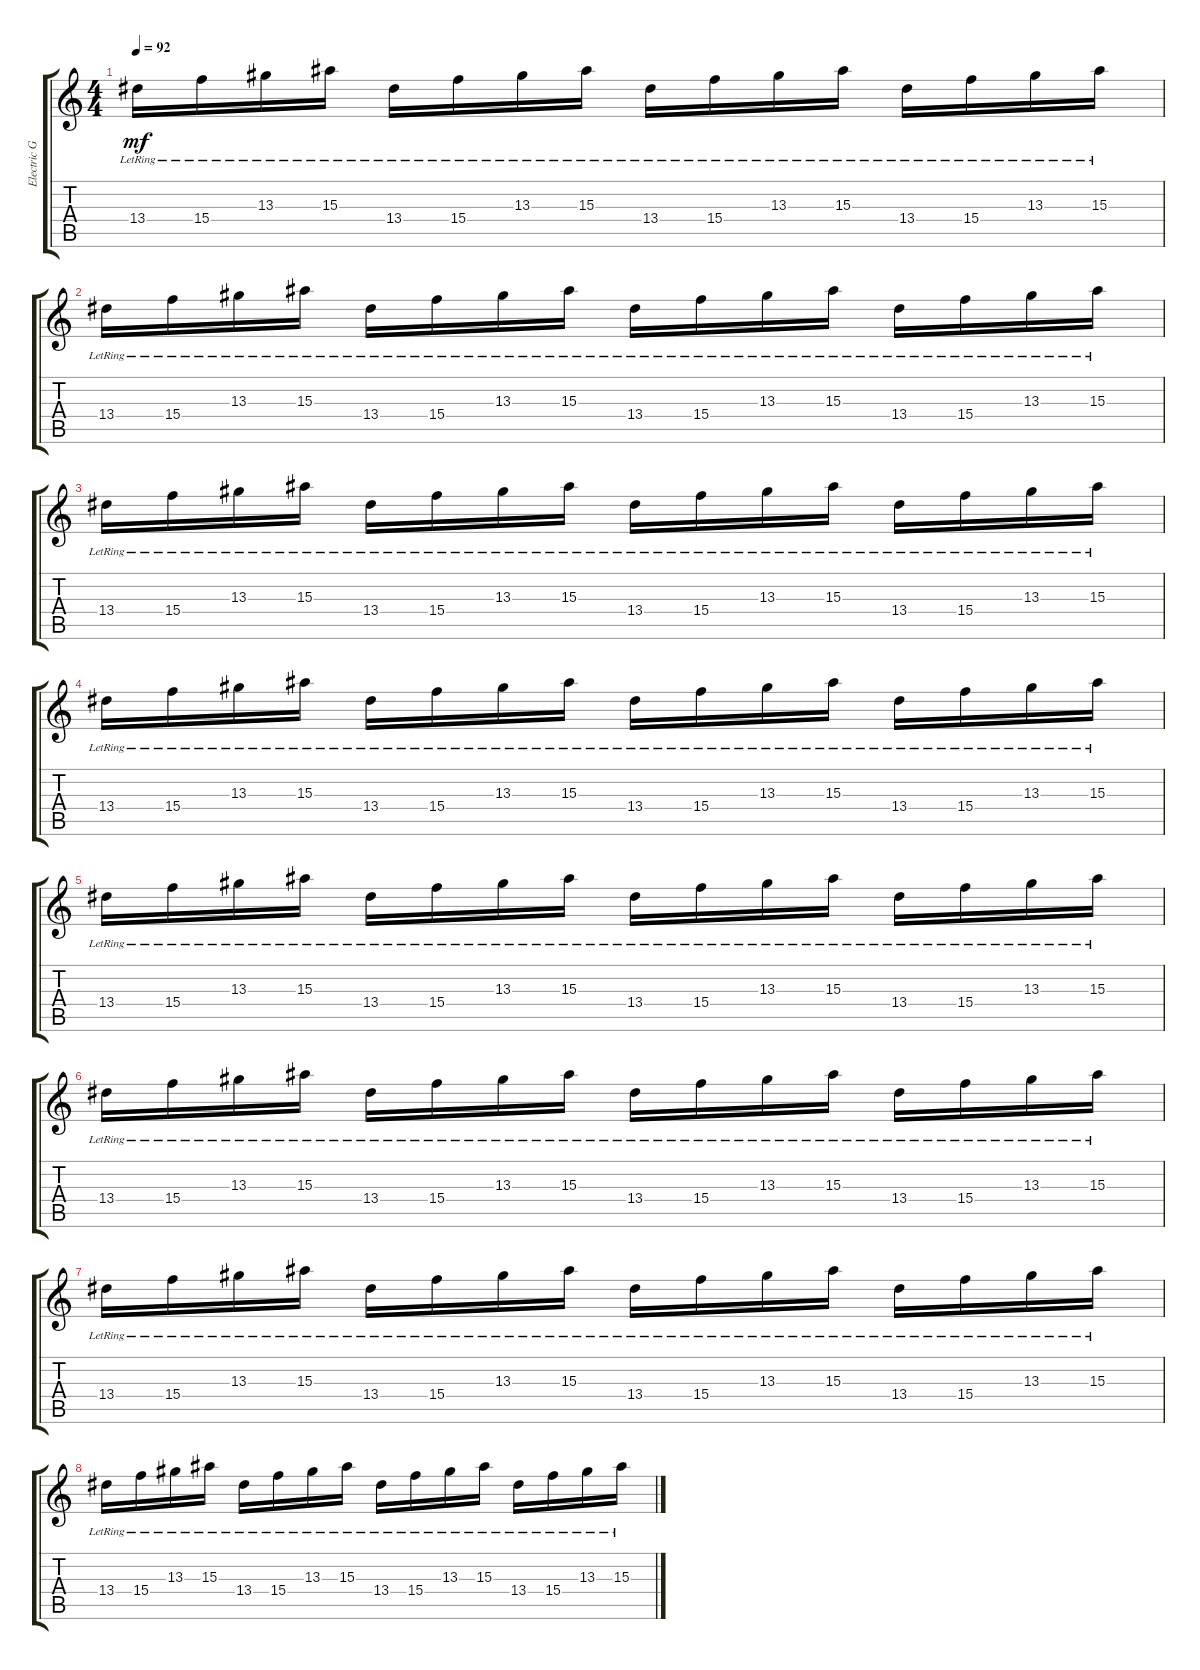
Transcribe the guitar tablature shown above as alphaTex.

\track ("Electric Guitar" "Electric G") {instrument electricguitarclean}
\staff {score tabs}
\tuning (E4 B3 G3 D3 A2 E2) {hide}
\ts (4 4)
\tempo 92
\clef g2
\ks c
13.4{lr}.16{dy mf} 15.4{lr}.16 13.3{lr}.16 15.3{lr}.16 13.4{lr}.16 15.4{lr}.16 13.3{lr}.16 15.3{lr}.16 13.4{lr}.16 15.4{lr}.16 13.3{lr}.16 15.3{lr}.16 13.4{lr}.16 15.4{lr}.16 13.3{lr}.16 15.3{lr}.16 |
13.4{lr}.16 15.4{lr}.16 13.3{lr}.16 15.3{lr}.16 13.4{lr}.16 15.4{lr}.16 13.3{lr}.16 15.3{lr}.16 13.4{lr}.16 15.4{lr}.16 13.3{lr}.16 15.3{lr}.16 13.4{lr}.16 15.4{lr}.16 13.3{lr}.16 15.3{lr}.16 |
13.4{lr}.16 15.4{lr}.16 13.3{lr}.16 15.3{lr}.16 13.4{lr}.16 15.4{lr}.16 13.3{lr}.16 15.3{lr}.16 13.4{lr}.16 15.4{lr}.16 13.3{lr}.16 15.3{lr}.16 13.4{lr}.16 15.4{lr}.16 13.3{lr}.16 15.3{lr}.16 |
13.4{lr}.16 15.4{lr}.16 13.3{lr}.16 15.3{lr}.16 13.4{lr}.16 15.4{lr}.16 13.3{lr}.16 15.3{lr}.16 13.4{lr}.16 15.4{lr}.16 13.3{lr}.16 15.3{lr}.16 13.4{lr}.16 15.4{lr}.16 13.3{lr}.16 15.3{lr}.16 |
13.4{lr}.16 15.4{lr}.16 13.3{lr}.16 15.3{lr}.16 13.4{lr}.16 15.4{lr}.16 13.3{lr}.16 15.3{lr}.16 13.4{lr}.16 15.4{lr}.16 13.3{lr}.16 15.3{lr}.16 13.4{lr}.16 15.4{lr}.16 13.3{lr}.16 15.3{lr}.16 |
13.4{lr}.16 15.4{lr}.16 13.3{lr}.16 15.3{lr}.16 13.4{lr}.16 15.4{lr}.16 13.3{lr}.16 15.3{lr}.16 13.4{lr}.16 15.4{lr}.16 13.3{lr}.16 15.3{lr}.16 13.4{lr}.16 15.4{lr}.16 13.3{lr}.16 15.3{lr}.16 |
13.4{lr}.16 15.4{lr}.16 13.3{lr}.16 15.3{lr}.16 13.4{lr}.16 15.4{lr}.16 13.3{lr}.16 15.3{lr}.16 13.4{lr}.16 15.4{lr}.16 13.3{lr}.16 15.3{lr}.16 13.4{lr}.16 15.4{lr}.16 13.3{lr}.16 15.3{lr}.16 |
13.4{lr}.16 15.4{lr}.16 13.3{lr}.16 15.3{lr}.16 13.4{lr}.16 15.4{lr}.16 13.3{lr}.16 15.3{lr}.16 13.4{lr}.16 15.4{lr}.16 13.3{lr}.16 15.3{lr}.16 13.4{lr}.16 15.4{lr}.16 13.3{lr}.16 15.3{lr}.16
